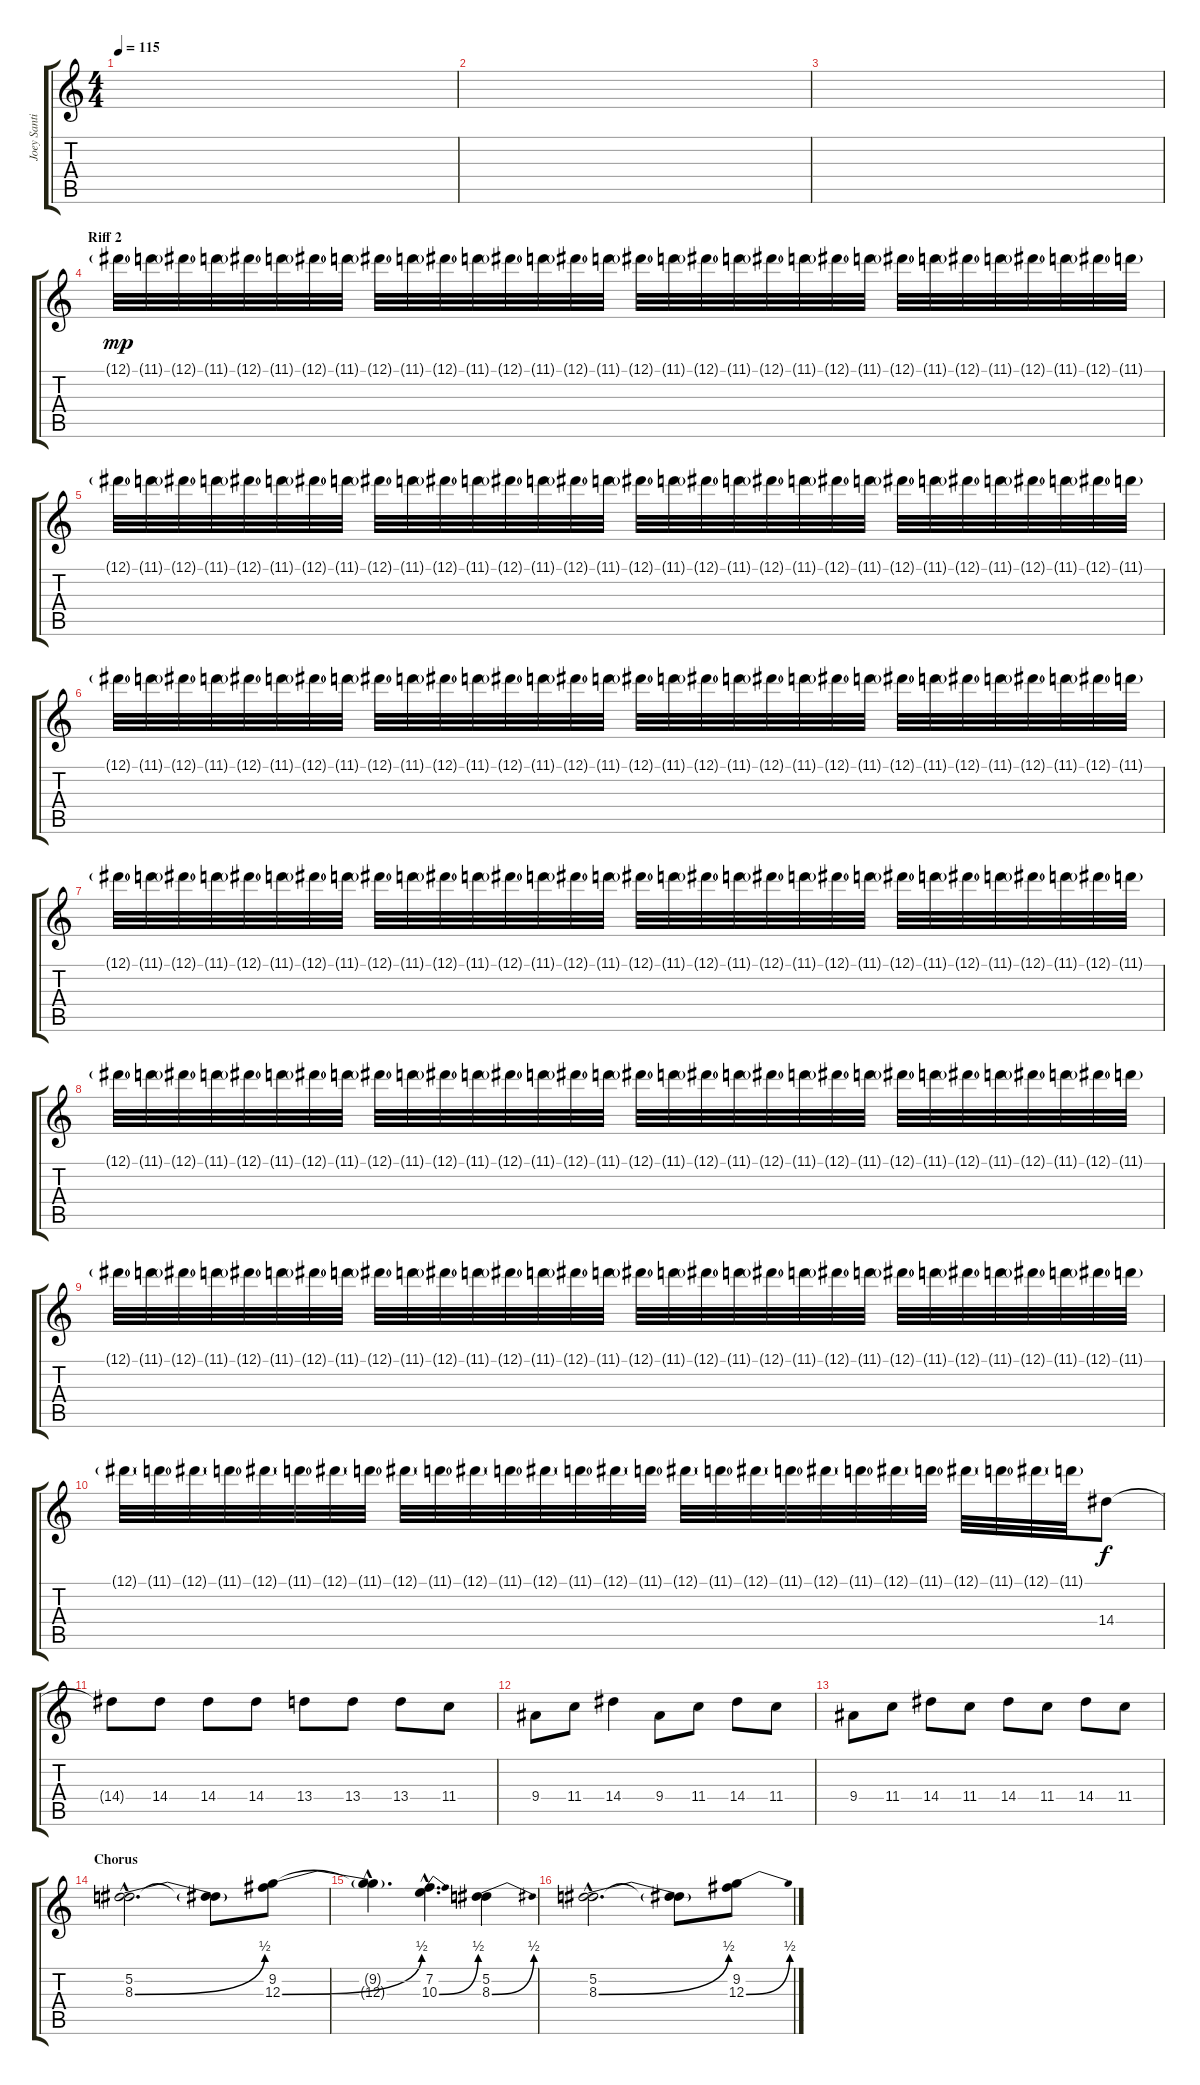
\track ("Joey Santiago" "Joey Santi") {instrument distortionguitar}
\staff {score tabs}
\tuning (Eb4 Bb3 Gb3 Db3 Ab2 Eb2) {hide}
\ts (4 4)
\tempo 115
\clef g2
\ks c
|
|
|
\section ("" "Riff 2")
12.1{g}.32{dy mp volume 16} 11.1{g}.32 12.1{g}.32 11.1{g}.32 12.1{g}.32 11.1{g}.32 12.1{g}.32 11.1{g}.32 12.1{g}.32 11.1{g}.32 12.1{g}.32 11.1{g}.32 12.1{g}.32 11.1{g}.32 12.1{g}.32 11.1{g}.32 12.1{g}.32 11.1{g}.32 12.1{g}.32 11.1{g}.32 12.1{g}.32 11.1{g}.32 12.1{g}.32 11.1{g}.32 12.1{g}.32 11.1{g}.32 12.1{g}.32 11.1{g}.32 12.1{g}.32 11.1{g}.32 12.1{g}.32 11.1{g}.32 |
12.1{g}.32 11.1{g}.32 12.1{g}.32 11.1{g}.32 12.1{g}.32 11.1{g}.32 12.1{g}.32 11.1{g}.32 12.1{g}.32 11.1{g}.32 12.1{g}.32 11.1{g}.32 12.1{g}.32 11.1{g}.32 12.1{g}.32 11.1{g}.32 12.1{g}.32 11.1{g}.32 12.1{g}.32 11.1{g}.32 12.1{g}.32 11.1{g}.32 12.1{g}.32 11.1{g}.32 12.1{g}.32 11.1{g}.32 12.1{g}.32 11.1{g}.32 12.1{g}.32 11.1{g}.32 12.1{g}.32 11.1{g}.32 |
12.1{g}.32 11.1{g}.32 12.1{g}.32 11.1{g}.32 12.1{g}.32 11.1{g}.32 12.1{g}.32 11.1{g}.32 12.1{g}.32 11.1{g}.32 12.1{g}.32 11.1{g}.32 12.1{g}.32 11.1{g}.32 12.1{g}.32 11.1{g}.32 12.1{g}.32 11.1{g}.32 12.1{g}.32 11.1{g}.32 12.1{g}.32 11.1{g}.32 12.1{g}.32 11.1{g}.32 12.1{g}.32 11.1{g}.32 12.1{g}.32 11.1{g}.32 12.1{g}.32 11.1{g}.32 12.1{g}.32 11.1{g}.32 |
12.1{g}.32 11.1{g}.32 12.1{g}.32 11.1{g}.32 12.1{g}.32 11.1{g}.32 12.1{g}.32 11.1{g}.32 12.1{g}.32 11.1{g}.32 12.1{g}.32 11.1{g}.32 12.1{g}.32 11.1{g}.32 12.1{g}.32 11.1{g}.32 12.1{g}.32 11.1{g}.32 12.1{g}.32 11.1{g}.32 12.1{g}.32 11.1{g}.32 12.1{g}.32 11.1{g}.32 12.1{g}.32 11.1{g}.32 12.1{g}.32 11.1{g}.32 12.1{g}.32 11.1{g}.32 12.1{g}.32 11.1{g}.32 |
12.1{g}.32 11.1{g}.32 12.1{g}.32 11.1{g}.32 12.1{g}.32 11.1{g}.32 12.1{g}.32 11.1{g}.32 12.1{g}.32 11.1{g}.32 12.1{g}.32 11.1{g}.32 12.1{g}.32 11.1{g}.32 12.1{g}.32 11.1{g}.32 12.1{g}.32 11.1{g}.32 12.1{g}.32 11.1{g}.32 12.1{g}.32 11.1{g}.32 12.1{g}.32 11.1{g}.32 12.1{g}.32 11.1{g}.32 12.1{g}.32 11.1{g}.32 12.1{g}.32 11.1{g}.32 12.1{g}.32 11.1{g}.32 |
12.1{g}.32 11.1{g}.32 12.1{g}.32 11.1{g}.32 12.1{g}.32 11.1{g}.32 12.1{g}.32 11.1{g}.32 12.1{g}.32 11.1{g}.32 12.1{g}.32 11.1{g}.32 12.1{g}.32 11.1{g}.32 12.1{g}.32 11.1{g}.32 12.1{g}.32 11.1{g}.32 12.1{g}.32 11.1{g}.32 12.1{g}.32 11.1{g}.32 12.1{g}.32 11.1{g}.32 12.1{g}.32 11.1{g}.32 12.1{g}.32 11.1{g}.32 12.1{g}.32 11.1{g}.32 12.1{g}.32 11.1{g}.32 |
12.1{g}.32 11.1{g}.32 12.1{g}.32 11.1{g}.32 12.1{g}.32 11.1{g}.32 12.1{g}.32 11.1{g}.32 12.1{g}.32 11.1{g}.32 12.1{g}.32 11.1{g}.32 12.1{g}.32 11.1{g}.32 12.1{g}.32 11.1{g}.32 12.1{g}.32 11.1{g}.32 12.1{g}.32 11.1{g}.32 12.1{g}.32 11.1{g}.32 12.1{g}.32 11.1{g}.32 12.1{g}.32 11.1{g}.32 12.1{g}.32 11.1{g}.32 14.4.8{dy f} |
14.4{t}.8 14.4.8 14.4.8 14.4.8 13.4.8 13.4.8 13.4.8 11.4.8 |
9.4.8 11.4.8 14.4.4 9.4.8 11.4.8 14.4.8 11.4.8 |
9.4.8 11.4.8 14.4.8 11.4.8 14.4.8 11.4.8 14.4.8 11.4.8 |
\section ("" "Chorus")
(5.2{hac} 8.3{be (bend 0 0 60 2) hac}).2{d} (5.2{t} 8.3{t}).8 (9.2 12.3{be (bend 0 0 60 2)}).8 |
(9.2{hac t} 12.3{hac t}).4{d} (7.2{hac} 10.3{be (bend 0 0 60 2) hac}).4{d} (5.2 8.3{be (bend 0 0 60 2)}).4 |
(5.2{hac} 8.3{be (bend 0 0 60 2) hac}).2{d} (5.2{t} 8.3{t}).8 (9.2 12.3{be (bend 0 0 60 2)}).8
